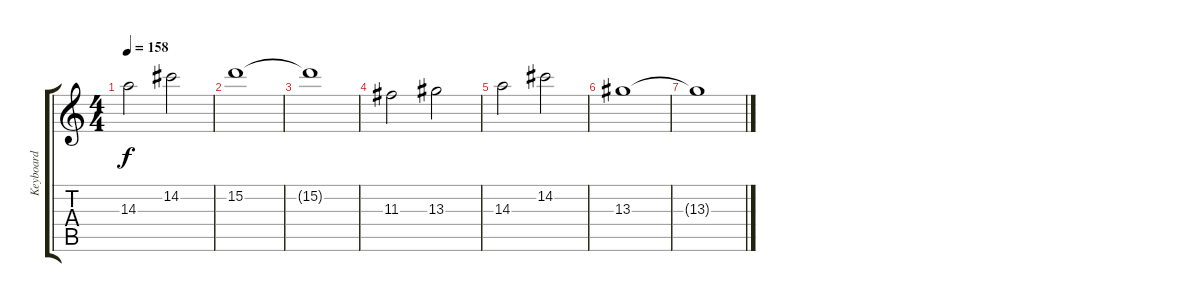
\track ("Keyboard" "Keyboard") {instrument electricpiano1}
\staff {score tabs}
\tuning (E5 B4 G4 D4 A3 E3) {hide}
\ts (4 4)
\tempo 158
\clef g2
\ks c
14.3.2{dy f} 14.2.2 |
15.2.1 |
15.2{t}.1 |
11.3.2 13.3.2 |
14.3.2 14.2.2 |
13.3.1 |
13.3{t}.1
